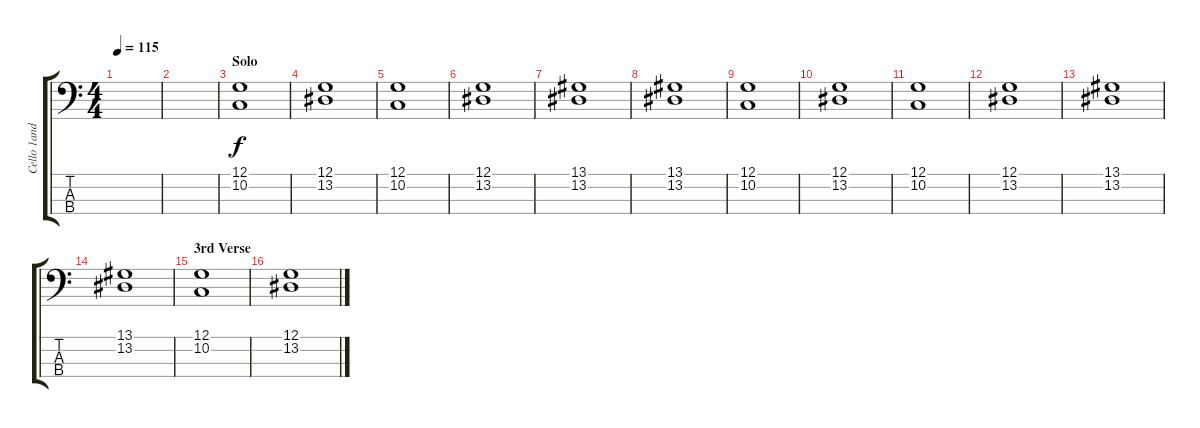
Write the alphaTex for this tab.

\track ("Cello 1and 2" "Cello 1and") {instrument cello}
\staff {score tabs}
\tuning (G2 D2 A1 E1) {hide}
\ts (4 4)
\tempo 115
\clef f4
\ks c
|
|
\section ("" "Solo")
(12.1 10.2).1 |
(12.1 13.2).1 |
(12.1 10.2).1 |
(12.1 13.2).1 |
(13.1 13.2).1 |
(13.1 13.2).1 |
(12.1 10.2).1 |
(12.1 13.2).1 |
(12.1 10.2).1 |
(12.1 13.2).1 |
(13.1 13.2).1 |
(13.1 13.2).1 |
\section ("" "3rd Verse")
(12.1 10.2).1 |
(12.1 13.2).1
